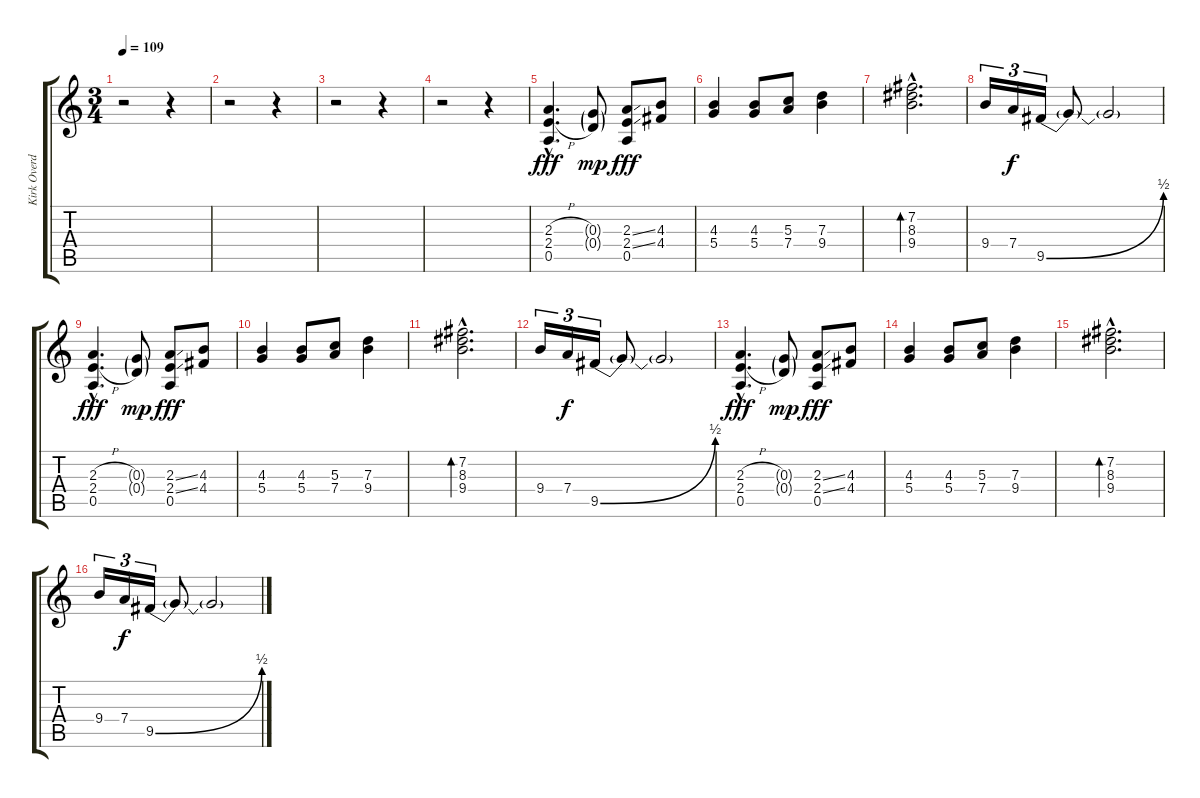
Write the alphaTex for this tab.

\track ("Kirk Overdrive" "Kirk Overd") {instrument overdrivenguitar}
\staff {score tabs}
\tuning (E4 B3 G3 D3 A2 E2) {hide}
\ts (3 4)
\tempo 109
\clef g2
\ks c
r.2{dy fff} r.4 |
r.2 r.4 |
r.2 r.4 |
r.2 r.4 |
(2.3{h hac} 2.4{h hac} 0.5{hac}).4{d} (0.3{g} 0.4{g}).8{dy mp} (2.3{ss} 2.4{ss} 0.5).8{dy fff} (4.3 4.4).8 |
(4.3 5.4).4 (4.3 5.4).8 (5.3 7.4).8 (7.3 9.4).4 |
(7.2{hac} 8.3{hac} 9.4{hac}).2{d bd 120} |
9.4.16{tu (3 2)} 7.4.16{tu (3 2) dy f} 9.5{be (bend 0 0 60 2)}.16{tu (3 2)} 9.5{t}.8 9.5{t}.2 |
(2.3{h hac} 2.4{h hac} 0.5{hac}).4{d dy fff} (0.3{g} 0.4{g}).8{dy mp} (2.3{ss} 2.4{ss} 0.5).8{dy fff} (4.3 4.4).8 |
(4.3 5.4).4 (4.3 5.4).8 (5.3 7.4).8 (7.3 9.4).4 |
(7.2{hac} 8.3{hac} 9.4{hac}).2{d bd 120} |
9.4.16{tu (3 2)} 7.4.16{tu (3 2) dy f} 9.5{be (bend 0 0 60 2)}.16{tu (3 2)} 9.5{t}.8 9.5{t}.2 |
(2.3{h hac} 2.4{h hac} 0.5{hac}).4{d dy fff} (0.3{g} 0.4{g}).8{dy mp} (2.3{ss} 2.4{ss} 0.5).8{dy fff} (4.3 4.4).8 |
(4.3 5.4).4 (4.3 5.4).8 (5.3 7.4).8 (7.3 9.4).4 |
(7.2{hac} 8.3{hac} 9.4{hac}).2{d bd 120} |
9.4.16{tu (3 2)} 7.4.16{tu (3 2) dy f} 9.5{be (bend 0 0 60 2)}.16{tu (3 2)} 9.5{t}.8 9.5{t}.2
